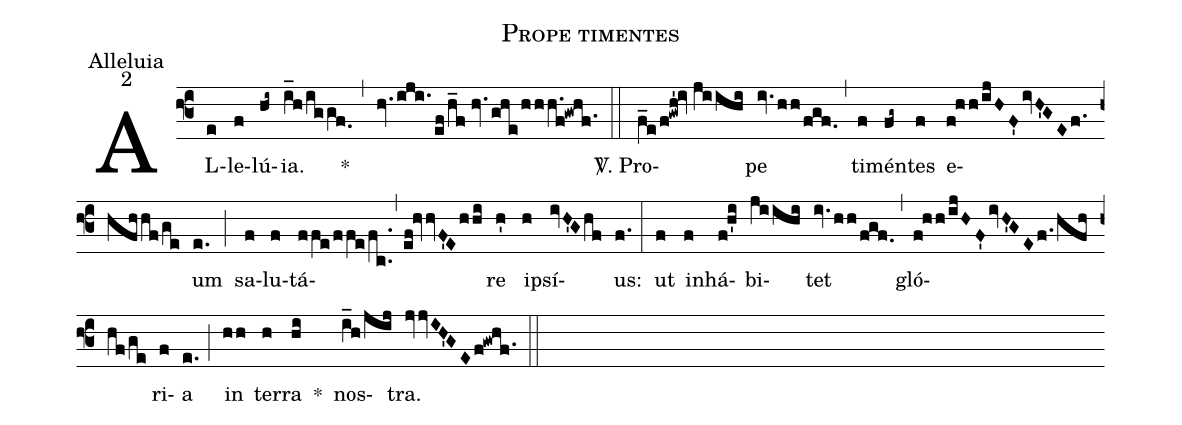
name: Prope timentes;
office-part: Alleluia;
mode: 2;
%%
(f3) AL(e)le(f)lú(hi~)ia.(i_h/iggf.0) *(,) (hv.iji./ef/h_f//hv.ghe/hhh.f!gwhf.1) (::)
<sp>V/</sp>. Pro(f_e/f!gwh'!iv//jiihi)pe(iv.hh/fgf.) (,) ti(f)mén(fg~)tes(f) e(f!hh/ijHF'ivH'GEf./hfhhf/ge)um(e.) (;) sa(f)lu(f)tá(ffe/ffe/fc..,ef!hvvF'Ehhi)re(h') ip(h)sí(ivH'Ghf)us:(f.) (:)
ut(f) in(f)há(f!h'i)bi(jiihi)tet(iv.hh/fgf.) (,) gló(f!hh/ijHF'ivH'GEf./hfhhf/ge)ri(f)a(e.) (;) in(hh) ter(h)ra(hi) *() nos(i_h/jij)tra.(jvvIH'GEf!gwhf.1) (::)
